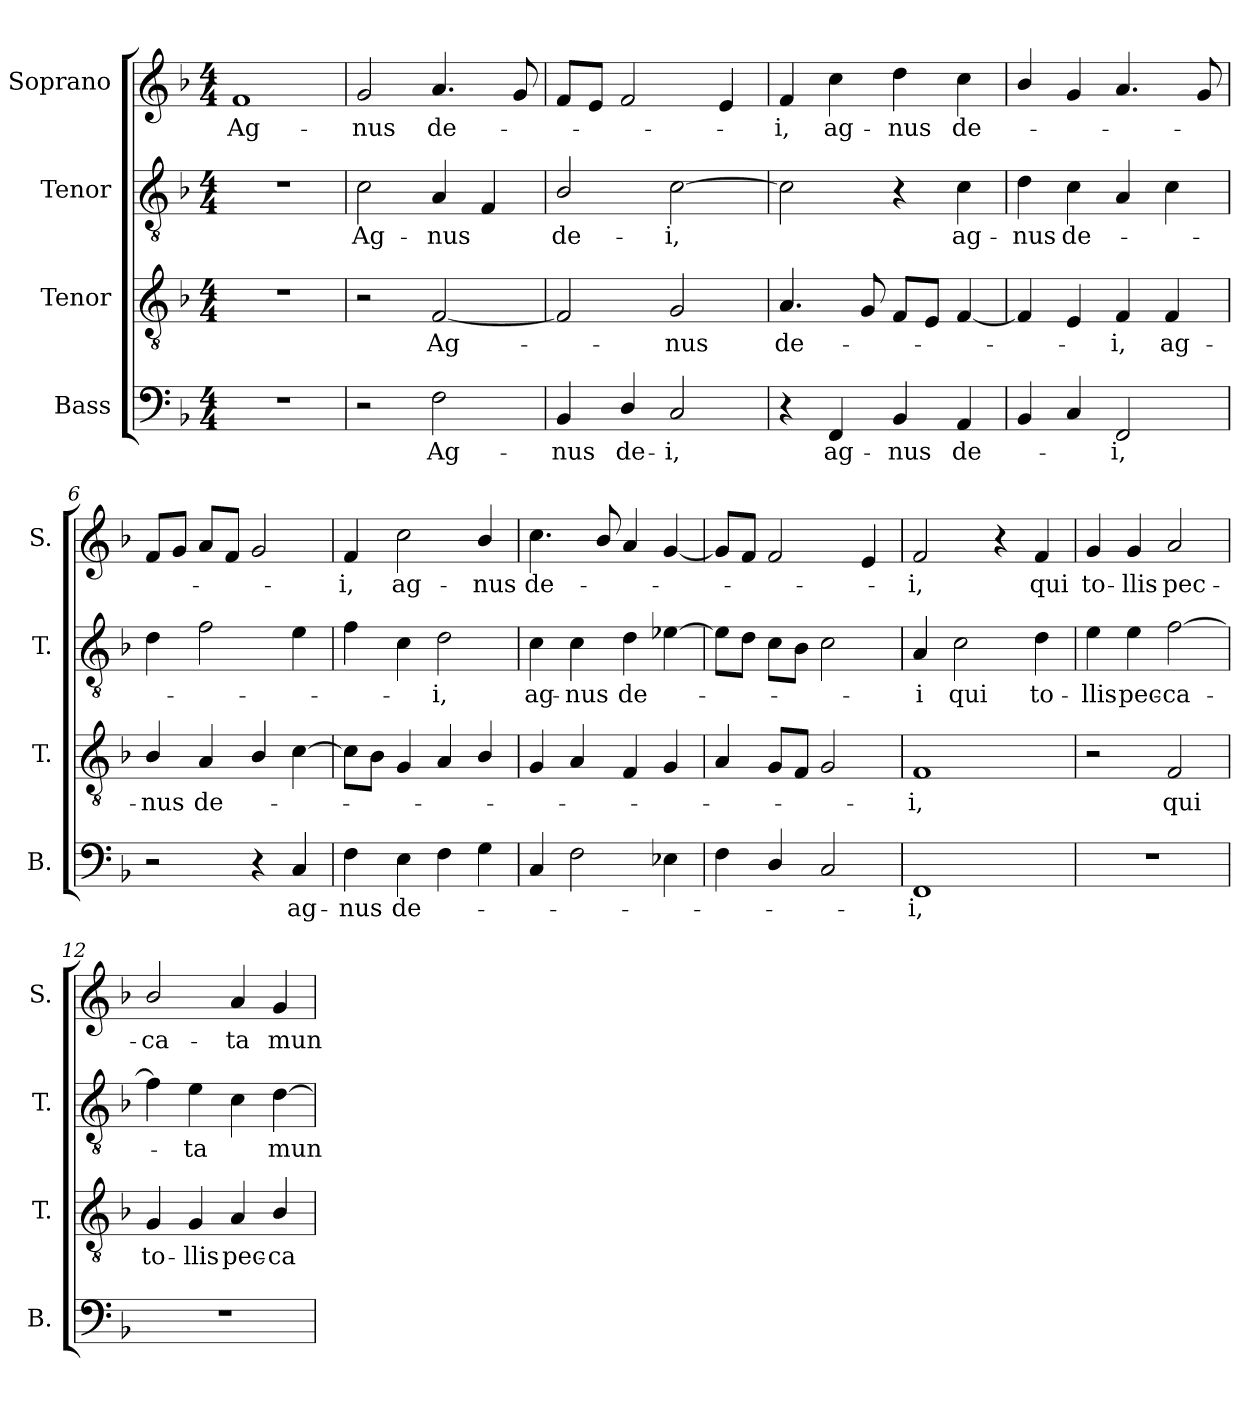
**kern	**text	**kern	**text	**kern	**text	**kern	**text
*part4	*part4	*part3	*part3	*part2	*part2	*part1	*part1
*staff4	*staff4	*staff3	*staff3	*staff2	*staff2	*staff1	*staff1
*I"Bass	*	*I"Tenor	*	*I"Tenor	*	*I"Soprano	*
*I'B.	*	*I'T.	*	*I'T.	*	*I'S.	*
*clefF4	*	*clefGv2	*	*clefGv2	*	*clefG2	*
*	*	*ITrd7c12	*	*ITrd7c12	*	*	*
*k[b-]	*	*k[b-]	*	*k[b-]	*	*k[b-]	*
*F:	*	*F:	*	*F:	*	*F:	*
*M4/4	*	*M4/4	*	*M4/4	*	*M4/4	*
=1	=1	=1	=1	=1	=1	=1	=1
!	!	!	!	!	!	!	!LO:LY:b
1r	.	1r	.	1r	.	1f	Ag-
=2	=2	=2	=2	=2	=2	=2	=2
!	!	!	!	!	!LO:LY:b	!	!LO:LY:b
2r	.	2r	.	2C\	Ag-	2g/	-nus
!	!LO:LY:b	!	!LO:LY:b	!	!LO:LY:b	!	!LO:LY:b
2F\	Ag-	[2FF/	Ag-	4AA/	-nus	4.a/	de-
.	.	.	.	4FF/	.	.	.
.	.	.	.	.	.	8g/	.
=3	=3	=3	=3	=3	=3	=3	=3
!	!LO:LY:b	!	!	!	!LO:LY:b	!	!
4BB-/	-nus	2FF/]	.	2BB-/	de-	8f/L	.
.	.	.	.	.	.	8e/J	.
!	!LO:LY:b	!	!	!	!	!	!
4D/	de-	.	.	.	.	2f/	.
!	!LO:LY:b	!	!LO:LY:b	!	!LO:LY:b	!	!
2C/	-i,	2GG/	-nus	[2C\	-i,	.	.
.	.	.	.	.	.	4e/	.
=4	=4	=4	=4	=4	=4	=4	=4
!	!	!	!LO:LY:b	!	!	!	!LO:LY:b
4r	.	4.AA/	de-	2C\]	.	4f/	-i,
!	!LO:LY:b	!	!	!	!	!	!LO:LY:b
4FF/	ag-	.	.	.	.	4cc\	ag-
.	.	8GG/	.	.	.	.	.
!	!LO:LY:b	!	!	!	!	!	!LO:LY:b
4BB-/	-nus	8FF/L	.	4r	.	4dd\	-nus
.	.	8EE/J	.	.	.	.	.
!	!LO:LY:b	!	!	!	!LO:LY:b	!	!LO:LY:b
4AA/	de-	[4FF/	.	4C\	ag-	4cc\	de-
=5	=5	=5	=5	=5	=5	=5	=5
!	!	!	!	!	!LO:LY:b	!	!
4BB-/	.	4FF/]	.	4D\	-nus	4b-/	.
!	!	!	!	!	!LO:LY:b	!	!
4C/	.	4EE/	.	4C\	de-	4g/	.
!	!LO:LY:b	!	!LO:LY:b	!	!	!	!
2FF/	-i,	4FF/	-i,	4AA/	.	4.a/	.
!	!	!	!LO:LY:b	!	!	!	!
.	.	4FF/	ag-	4C\	.	.	.
.	.	.	.	.	.	8g/	.
=6	=6	=6	=6	=6	=6	=6	=6
!	!	!	!LO:LY:b	!	!	!	!
2r	.	4BB-/	-nus	4D\	.	8f/L	.
.	.	.	.	.	.	8g/J	.
!	!	!	!LO:LY:b	!	!	!	!
.	.	4AA/	de-	2F\	.	8a/L	.
.	.	.	.	.	.	8f/J	.
4r	.	4BB-/	.	.	.	2g/	.
!	!LO:LY:b	!	!	!	!	!	!
4C/	ag-	[4C\	.	4E\	.	.	.
=7	=7	=7	=7	=7	=7	=7	=7
!	!LO:LY:b	!	!	!	!	!	!LO:LY:b
4F\	-nus	8C\L]	.	4F\	.	4f/	-i,
.	.	8BB-\J	.	.	.	.	.
!	!LO:LY:b	!	!	!	!	!	!LO:LY:b
4E\	de-	4GG/	.	4C\	.	2cc\	ag-
!	!	!	!	!	!LO:LY:b	!	!
4F\	.	4AA/	.	2D\	-i,	.	.
!	!	!	!	!	!	!	!LO:LY:b
4G\	.	4BB-/	.	.	.	4b-/	-nus
=8	=8	=8	=8	=8	=8	=8	=8
!	!	!	!	!	!LO:LY:b	!	!LO:LY:b
4C/	.	4GG/	.	4C\	ag-	4.cc\	de-
!	!	!	!	!	!LO:LY:b	!	!
2F\	.	4AA/	.	4C\	-nus	.	.
.	.	.	.	.	.	8b-/	.
!	!	!	!	!	!LO:LY:b	!	!
.	.	4FF/	.	4D\	de-	4a/	.
4E-X\	.	4GG/	.	[4E-X\	.	[4g/	.
=9	=9	=9	=9	=9	=9	=9	=9
4F\	.	4AA/	.	8E-\L]	.	8g/L]	.
.	.	.	.	8D\J	.	8f/J	.
4D/	.	8GG/L	.	8C\L	.	2f/	.
.	.	8FF/J	.	8BB-\J	.	.	.
2C/	.	2GG/	.	2C\	.	.	.
.	.	.	.	.	.	4e/	.
=10	=10	=10	=10	=10	=10	=10	=10
!	!LO:LY:b	!	!LO:LY:b	!	!LO:LY:b	!	!LO:LY:b
1FF	-i,	1FF	-i,	4AA/	-i	2f/	-i,
!	!	!	!	!	!LO:LY:b	!	!
.	.	.	.	2C\	qui	.	.
.	.	.	.	.	.	4r	.
!	!	!	!	!	!LO:LY:b	!	!LO:LY:b
.	.	.	.	4D\	to-	4f/	qui
=11	=11	=11	=11	=11	=11	=11	=11
!	!	!	!	!	!LO:LY:b	!	!LO:LY:b
1r	.	2r	.	4E\	-llis	4g/	to-
!	!	!	!	!	!LO:LY:b	!	!LO:LY:b
.	.	.	.	4E\	pec-	4g/	-llis
!	!	!	!LO:LY:b	!	!LO:LY:b	!	!LO:LY:b
.	.	2FF/	qui	[2F\	-ca-	2a/	pec-
=12	=12	=12	=12	=12	=12	=12	=12
!	!	!	!LO:LY:b	!	!	!	!LO:LY:b
1r	.	4GG/	to-	4F\]	.	2b-/	-ca-
!	!	!	!LO:LY:b	!	!LO:LY:b	!	!
.	.	4GG/	-llis	4E\	-ta	.	.
!	!	!	!LO:LY:b	!	!	!	!LO:LY:b
.	.	4AA/	pec-	4C\	.	4a/	-ta
!	!	!	!LO:LY:b	!	!LO:LY:b	!	!LO:LY:b
.	.	4BB-/	-ca-	[4D\	mun-	4g/	mun-
=	=	=	=	=	=	=	=
*-	*-	*-	*-	*-	*-	*-	*-
